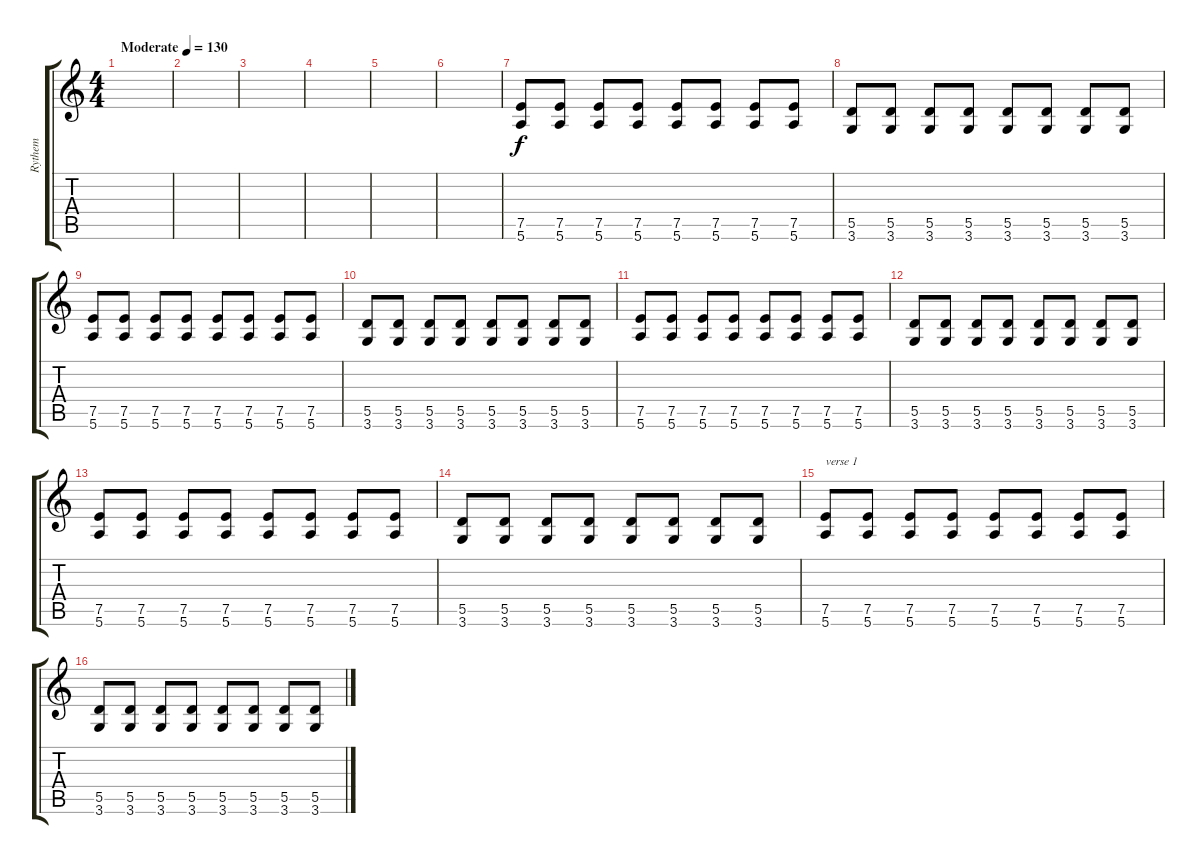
\track ("Rythem" "Rythem") {instrument overdrivenguitar}
\staff {score tabs}
\tuning (E4 B3 G3 D3 A2 E2) {hide}
\ts (4 4)
\tempo (130 "Moderate")
\clef g2
\ks c
|
|
|
|
|
|
(7.5 5.6).8 (7.5 5.6).8 (7.5 5.6).8 (7.5 5.6).8 (7.5 5.6).8 (7.5 5.6).8 (7.5 5.6).8 (7.5 5.6).8 |
(5.5 3.6).8 (5.5 3.6).8 (5.5 3.6).8 (5.5 3.6).8 (5.5 3.6).8 (5.5 3.6).8 (5.5 3.6).8 (5.5 3.6).8 |
(7.5 5.6).8 (7.5 5.6).8 (7.5 5.6).8 (7.5 5.6).8 (7.5 5.6).8 (7.5 5.6).8 (7.5 5.6).8 (7.5 5.6).8 |
(5.5 3.6).8 (5.5 3.6).8 (5.5 3.6).8 (5.5 3.6).8 (5.5 3.6).8 (5.5 3.6).8 (5.5 3.6).8 (5.5 3.6).8 |
(7.5 5.6).8 (7.5 5.6).8 (7.5 5.6).8 (7.5 5.6).8 (7.5 5.6).8 (7.5 5.6).8 (7.5 5.6).8 (7.5 5.6).8 |
(5.5 3.6).8 (5.5 3.6).8 (5.5 3.6).8 (5.5 3.6).8 (5.5 3.6).8 (5.5 3.6).8 (5.5 3.6).8 (5.5 3.6).8 |
(7.5 5.6).8 (7.5 5.6).8 (7.5 5.6).8 (7.5 5.6).8 (7.5 5.6).8 (7.5 5.6).8 (7.5 5.6).8 (7.5 5.6).8 |
(5.5 3.6).8 (5.5 3.6).8 (5.5 3.6).8 (5.5 3.6).8 (5.5 3.6).8 (5.5 3.6).8 (5.5 3.6).8 (5.5 3.6).8 |
(7.5 5.6).8{txt "verse 1" volume 4} (7.5 5.6).8 (7.5 5.6).8 (7.5 5.6).8 (7.5 5.6).8 (7.5 5.6).8 (7.5 5.6).8 (7.5 5.6).8 |
(5.5 3.6).8 (5.5 3.6).8 (5.5 3.6).8 (5.5 3.6).8 (5.5 3.6).8 (5.5 3.6).8 (5.5 3.6).8 (5.5 3.6).8
